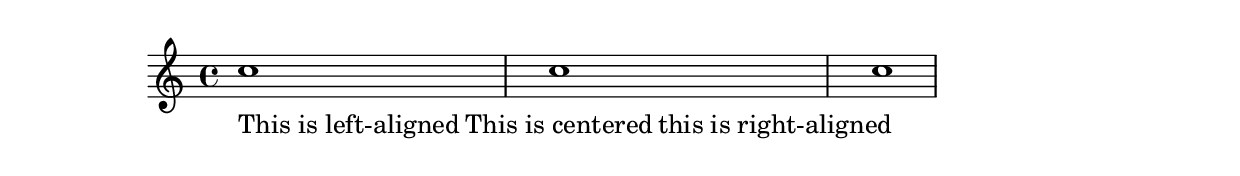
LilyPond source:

%% Do not edit this file; it is auto-generated from LSR http://lsr.dsi.unimi.it
%% This file is in the public domain.
\version "2.11.35"

\header {
  lsrtags = "text, vocal-music"
 texidoc = "
You can specify different horizontal alignment for your lyrics, by
overriding the #'self-alignment-X property of the LyricText object. #-1
is left, #0 is center and #1 is right; however, you can use #LEFT,
#CENTER and #RIGHT as well.
" }
% begin verbatim
\relative c'' {
  c1 c c
}
\addlyrics {
  \once \override LyricText #'self-alignment-X = #LEFT "This is left-aligned" 
  \once \override LyricText #'self-alignment-X = #CENTER "This is centered" 
  \once \override LyricText #'self-alignment-X = #1 "this is right-aligned"  
}
